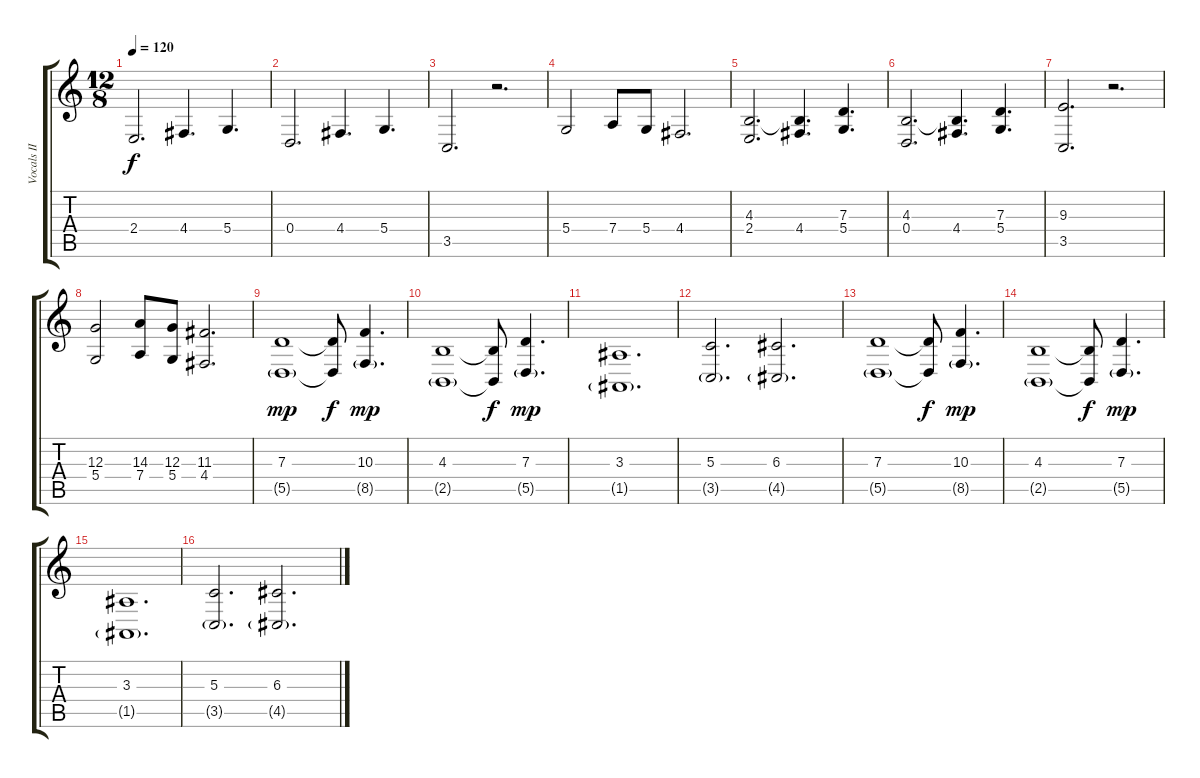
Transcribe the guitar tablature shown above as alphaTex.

\track ("Vocals II" "Vocals II") {instrument englishhorn}
\staff {score tabs}
\tuning (E4 B3 G3 D3 A2 E2) {hide}
\ts (12 8)
\tempo 120
\clef g2
\ks c
2.4.2{d dy f} 4.4.4{d} 5.4.4{d} |
0.4.2{d} 4.4.4{d} 5.4.4{d} |
3.5.2{d} r.2{d} |
5.4.2 7.4.8 5.4.8 4.4.2{d} |
(4.3 2.4).2{d} (4.3{t} 4.4).4{d} (7.3 5.4).4{d} |
(4.3 0.4).2{d} (4.3{t} 4.4).4{d} (7.3 5.4).4{d} |
(9.3 3.5).2{d} r.2{d} |
(12.3 5.4).2 (14.3 7.4).8 (12.3 5.4).8 (11.3 4.4).2{d} |
(7.3 5.5{g}).1{dy mp} (7.3{t} 5.5{t}).8{dy f} (10.3 8.5{g}).4{d dy mp} |
(4.3 2.5{g}).1 (4.3{t} 2.5{t}).8{dy f} (7.3 5.5{g}).4{d dy mp} |
(3.3 1.5{g}).1{d} |
(5.3 3.5{g}).2{d} (6.3 4.5{g}).2{d} |
(7.3 5.5{g}).1 (7.3{t} 5.5{t}).8{dy f} (10.3 8.5{g}).4{d dy mp} |
(4.3 2.5{g}).1 (4.3{t} 2.5{t}).8{dy f} (7.3 5.5{g}).4{d dy mp} |
(3.3 1.5{g}).1{d} |
(5.3 3.5{g}).2{d} (6.3 4.5{g}).2{d}
